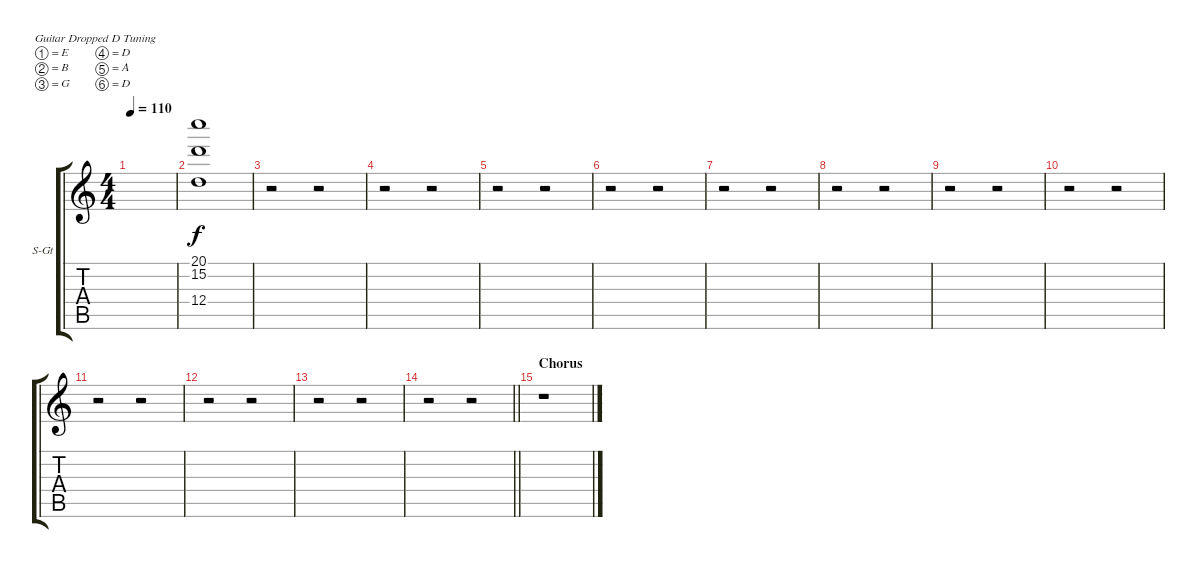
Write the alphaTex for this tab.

\bracketExtendMode groupsimilarinstruments
\firstSystemTrackNameOrientation horizontal
\otherSystemsTrackNameOrientation horizontal
\track ("Keyboard 2" "S-Gt") {instrument pad4choir}
\staff {score tabs}
\tuning (E4 B3 G3 D3 A2 D2)
\displaytranspose 12
\ts (4 4)
\tempo 110
\clef g2
\ks c
|
(20.1 15.2 12.4).1 |
r.2 r.2 |
r.2 r.2 |
r.2 r.2 |
r.2 r.2 |
r.2 r.2 |
r.2 r.2 |
r.2 r.2 |
r.2 r.2 |
r.2 r.2 |
r.2 r.2 |
r.2 r.2 |
\barLineRight lightlight
r.2 r.2 |
\section ("" "Chorus")
r.1
